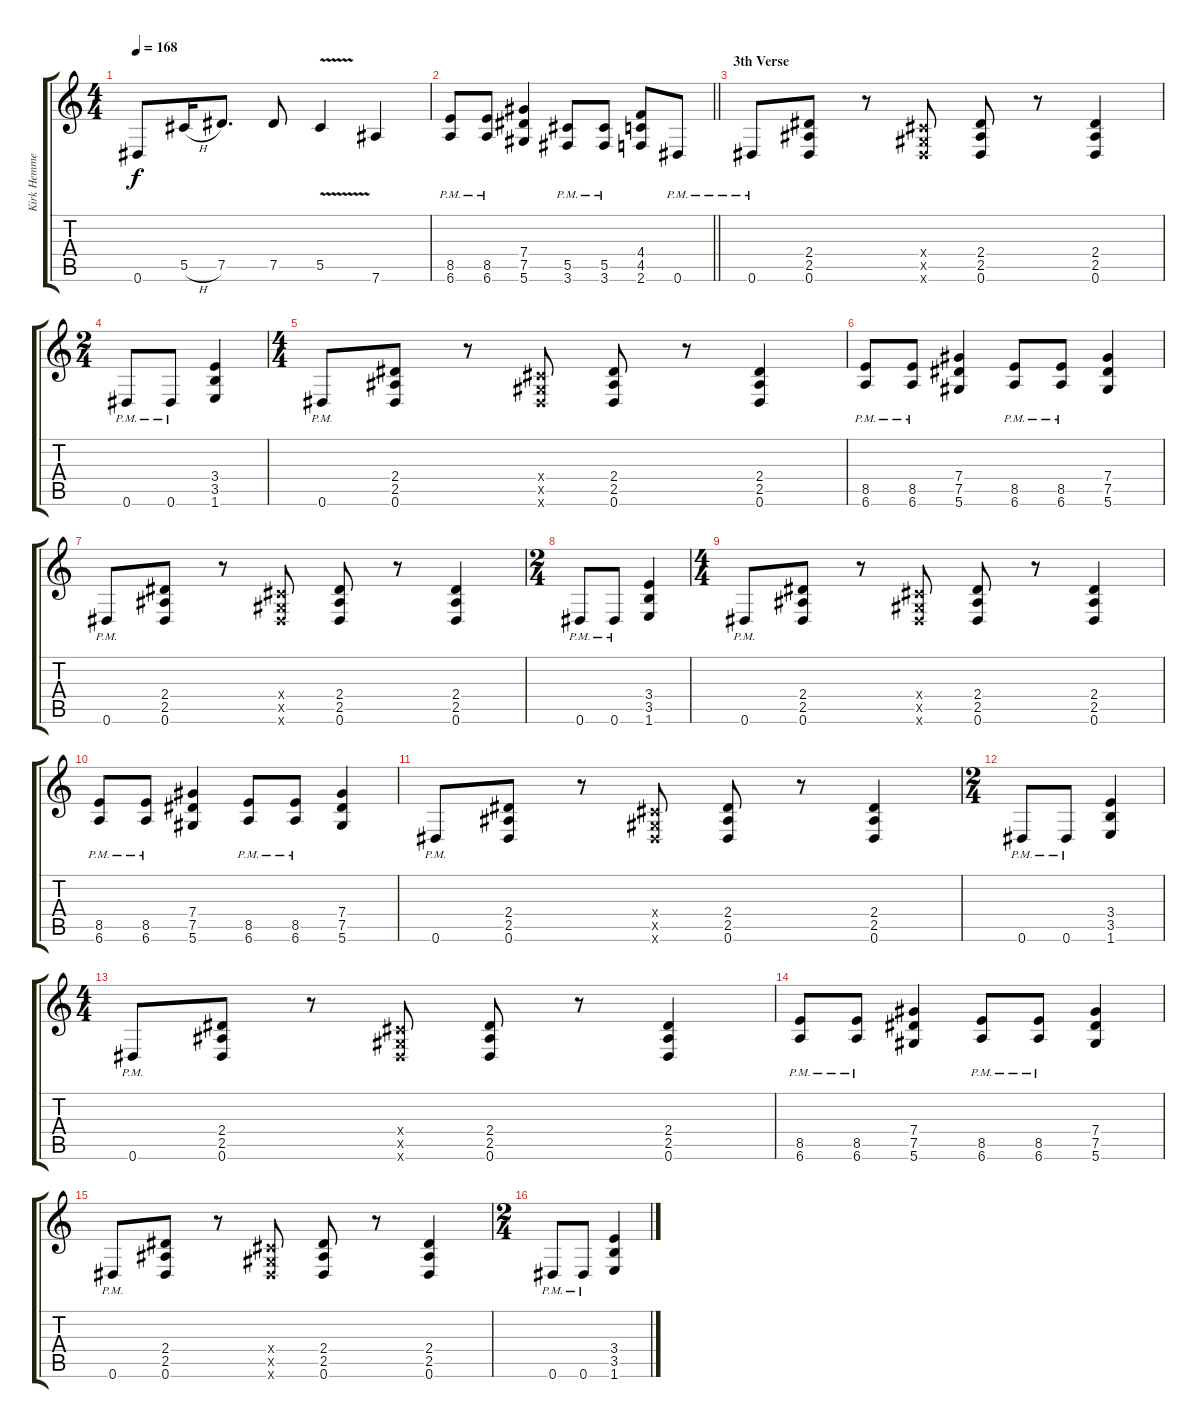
\track ("Kirk Hemmett" "Kirk Hemme") {instrument distortionguitar}
\staff {score tabs}
\tuning (Eb4 Bb3 Gb3 Db3 Ab2 Eb2) {hide}
\ts (4 4)
\tempo 168
\clef g2
\ks c
0.6.8{dy f} 5.5{h}.16 7.5.8{d} 7.5.8 5.5{v}.4 7.6.4 |
\barLineRight lightlight
(8.5{pm} 6.6{pm}).8 (8.5{pm} 6.6{pm}).8 (7.4 7.5 5.6).4 (5.5{pm} 3.6{pm}).8 (5.5{pm} 3.6{pm}).8 (4.4 4.5 2.6).8 0.6{pm}.8 |
\section ("" "3th Verse")
0.6{pm}.8 (2.4 2.5 0.6).8 r.8 (0.4{x} 0.5{x} 0.6{x}).8 (2.4 2.5 0.6).8 r.8 (2.4 2.5 0.6).4 |
\ts (2 4)
0.6{pm}.8 0.6{pm}.8 (3.4 3.5 1.6).4 |
\ts (4 4)
0.6{pm}.8 (2.4 2.5 0.6).8 r.8 (0.4{x} 0.5{x} 0.6{x}).8 (2.4 2.5 0.6).8 r.8 (2.4 2.5 0.6).4 |
(8.5{pm} 6.6{pm}).8 (8.5{pm} 6.6{pm}).8 (7.4 7.5 5.6).4 (8.5{pm} 6.6{pm}).8 (8.5{pm} 6.6{pm}).8 (7.4 7.5 5.6).4 |
0.6{pm}.8 (2.4 2.5 0.6).8 r.8 (0.4{x} 0.5{x} 0.6{x}).8 (2.4 2.5 0.6).8 r.8 (2.4 2.5 0.6).4 |
\ts (2 4)
0.6{pm}.8 0.6{pm}.8 (3.4 3.5 1.6).4 |
\ts (4 4)
0.6{pm}.8 (2.4 2.5 0.6).8 r.8 (0.4{x} 0.5{x} 0.6{x}).8 (2.4 2.5 0.6).8 r.8 (2.4 2.5 0.6).4 |
(8.5{pm} 6.6{pm}).8 (8.5{pm} 6.6{pm}).8 (7.4 7.5 5.6).4 (8.5{pm} 6.6{pm}).8 (8.5{pm} 6.6{pm}).8 (7.4 7.5 5.6).4 |
0.6{pm}.8 (2.4 2.5 0.6).8 r.8 (0.4{x} 0.5{x} 0.6{x}).8 (2.4 2.5 0.6).8 r.8 (2.4 2.5 0.6).4 |
\ts (2 4)
0.6{pm}.8 0.6{pm}.8 (3.4 3.5 1.6).4 |
\ts (4 4)
0.6{pm}.8 (2.4 2.5 0.6).8 r.8 (0.4{x} 0.5{x} 0.6{x}).8 (2.4 2.5 0.6).8 r.8 (2.4 2.5 0.6).4 |
(8.5{pm} 6.6{pm}).8 (8.5{pm} 6.6{pm}).8 (7.4 7.5 5.6).4 (8.5{pm} 6.6{pm}).8 (8.5{pm} 6.6{pm}).8 (7.4 7.5 5.6).4 |
0.6{pm}.8 (2.4 2.5 0.6).8 r.8 (0.4{x} 0.5{x} 0.6{x}).8 (2.4 2.5 0.6).8 r.8 (2.4 2.5 0.6).4 |
\ts (2 4)
0.6{pm}.8 0.6{pm}.8 (3.4 3.5 1.6).4
